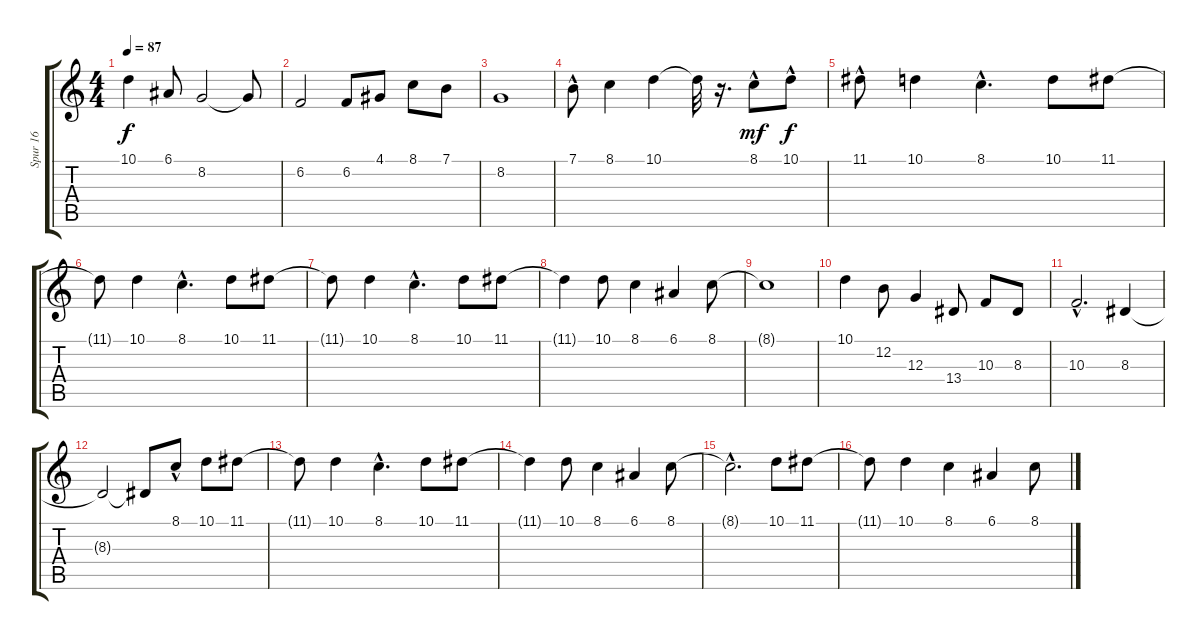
\track ("Spur 16" "Spur 16") {instrument oboe}
\staff {score tabs}
\tuning (E4 B3 G3 D3 A2 E2) {hide}
\ts (4 4)
\tempo 87
\clef g2
\ks c
10.1.4{dy f} 6.1.8 8.2.2 8.2{t}.8 |
6.2.2 6.2.8 4.1.8 8.1.8 7.1.8 |
8.2.1 |
7.1{hac}.8 8.1.4 10.1.4 10.1{t}.32 r.16{d} 8.1{hac}.8{dy mf} 10.1{hac}.8{dy f} |
11.1{hac}.8 10.1.4 8.1{hac}.4{d} 10.1.8 11.1.8 |
11.1{t}.8 10.1.4 8.1{hac}.4{d} 10.1.8 11.1.8 |
11.1{t}.8 10.1.4 8.1{hac}.4{d} 10.1.8 11.1.8 |
11.1{t}.4 10.1.8 8.1.4 6.1.4 8.1.8 |
8.1{t}.1 |
10.1.4 12.2.8 12.3.4 13.4.8 10.3.8 8.3.8 |
10.3{hac}.2{d} 8.3.4 |
8.3{t}.2 8.3{t}.8 8.1{hac}.8 10.1.8 11.1.8 |
11.1{t}.8 10.1.4 8.1{hac}.4{d} 10.1.8 11.1.8 |
11.1{t}.4 10.1.8 8.1.4 6.1.4 8.1.8 |
8.1{hac t}.2{d} 10.1.8 11.1.8 |
11.1{t}.8 10.1.4 8.1.4 6.1.4 8.1.8
